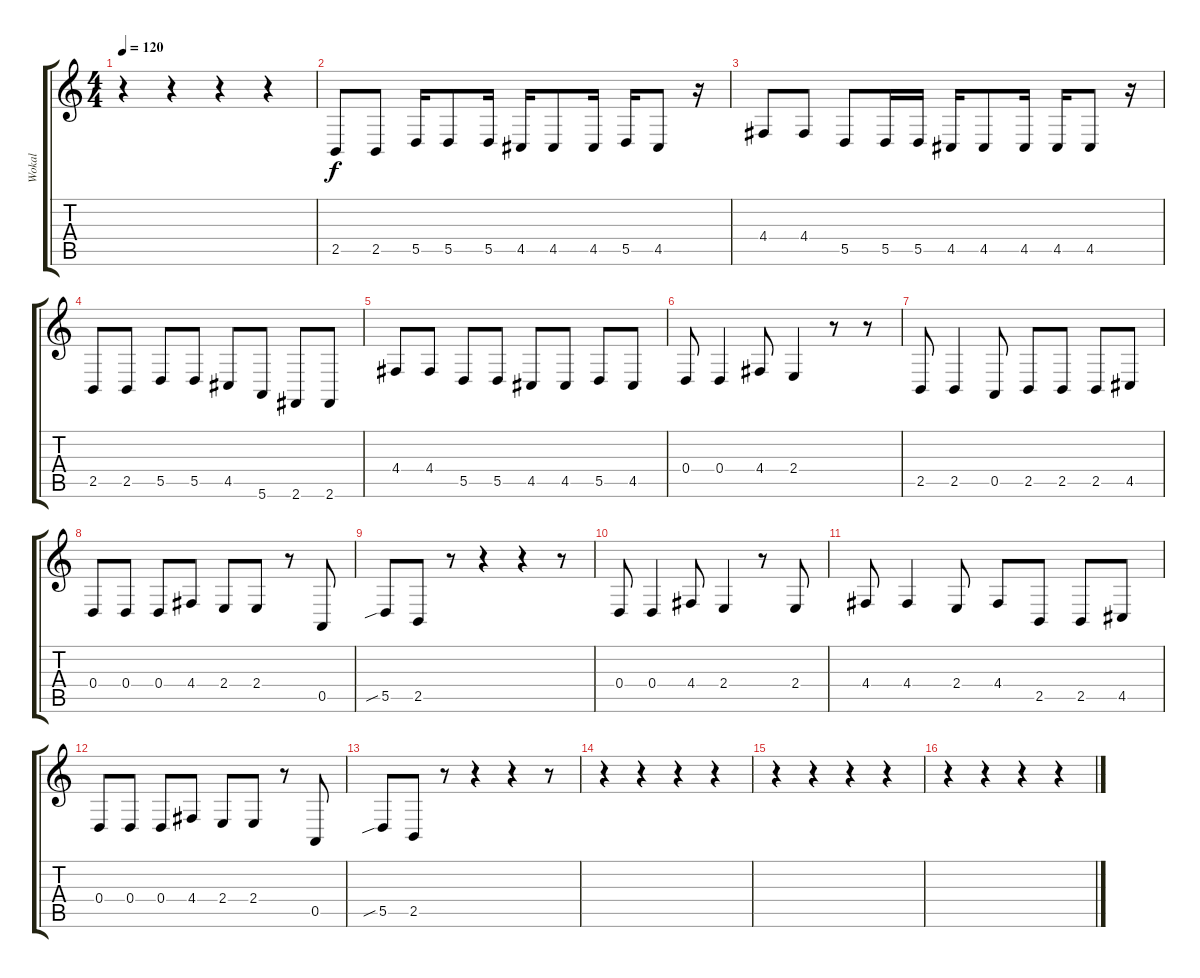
\track ("Wokal" "Wokal") {instrument altosax}
\staff {score tabs}
\tuning (E4 B3 G3 D3 A2 E2) {hide}
\ts (4 4)
\tempo 120
\clef g2
\ks c
r.4{dy f} r.4 r.4 r.4 |
2.5.8 2.5.8 5.5.16 5.5.8 5.5.16 4.5.16 4.5.8 4.5.16 5.5.16 4.5.8 r.16 |
4.4.8 4.4.8 5.5.8 5.5.16 5.5.16 4.5.16 4.5.8 4.5.16 4.5.16 4.5.8 r.16 |
2.5.8 2.5.8 5.5.8 5.5.8 4.5.8 5.6.8 2.6.8 2.6.8 |
4.4.8 4.4.8 5.5.8 5.5.8 4.5.8 4.5.8 5.5.8 4.5.8 |
0.4.8 0.4.4 4.4.8 2.4.4 r.8 r.8 |
2.5.8 2.5.4 0.5.8 2.5.8 2.5.8 2.5.8 4.5.8 |
0.4.8 0.4.8 0.4.8 4.4.8 2.4.8 2.4.8 r.8 0.5.8 |
5.5{sib}.8 2.5.8 r.8 r.4 r.4 r.8 |
0.4.8 0.4.4 4.4.8 2.4.4 r.8 2.4.8 |
4.4.8 4.4.4 2.4.8 4.4.8 2.5.8 2.5.8 4.5.8 |
0.4.8 0.4.8 0.4.8 4.4.8 2.4.8 2.4.8 r.8 0.5.8 |
5.5{sib}.8 2.5.8 r.8 r.4 r.4 r.8 |
r.4 r.4 r.4 r.4 |
r.4 r.4 r.4 r.4 |
r.4 r.4 r.4 r.4
